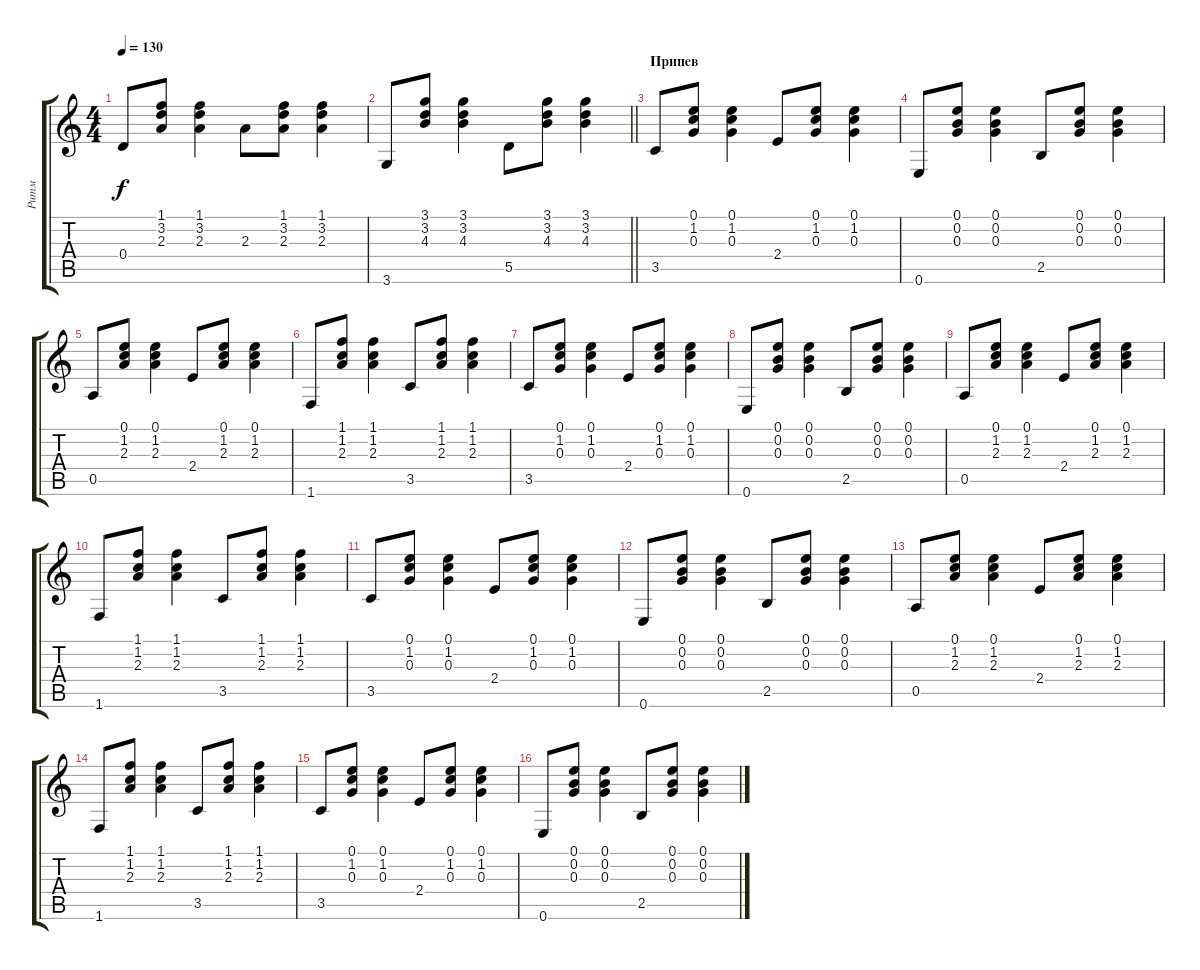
\track ("Ритм" "Ритм") {instrument acousticguitarsteel}
\staff {score tabs}
\tuning (E4 B3 G3 D3 A2 E2) {hide}
\ts (4 4)
\tempo 130
\clef g2
\ks c
0.4.8{dy f} (1.1 3.2 2.3).8 (1.1 3.2 2.3).4 2.3.8 (1.1 3.2 2.3).8 (1.1 3.2 2.3).4 |
\barLineRight lightlight
3.6.8 (3.1 3.2 4.3).8 (3.1 3.2 4.3).4 5.5.8 (3.1 3.2 4.3).8 (3.1 3.2 4.3).4 |
\section ("" "Припев")
3.5.8 (0.1 1.2 0.3).8 (0.1 1.2 0.3).4 2.4.8 (0.1 1.2 0.3).8 (0.1 1.2 0.3).4 |
0.6.8 (0.1 0.2 0.3).8 (0.1 0.2 0.3).4 2.5.8 (0.1 0.2 0.3).8 (0.1 0.2 0.3).4 |
0.5.8 (0.1 1.2 2.3).8 (0.1 1.2 2.3).4 2.4.8 (0.1 1.2 2.3).8 (0.1 1.2 2.3).4 |
1.6.8 (1.1 1.2 2.3).8 (1.1 1.2 2.3).4 3.5.8 (1.1 1.2 2.3).8 (1.1 1.2 2.3).4 |
3.5.8 (0.1 1.2 0.3).8 (0.1 1.2 0.3).4 2.4.8 (0.1 1.2 0.3).8 (0.1 1.2 0.3).4 |
0.6.8 (0.1 0.2 0.3).8 (0.1 0.2 0.3).4 2.5.8 (0.1 0.2 0.3).8 (0.1 0.2 0.3).4 |
0.5.8 (0.1 1.2 2.3).8 (0.1 1.2 2.3).4 2.4.8 (0.1 1.2 2.3).8 (0.1 1.2 2.3).4 |
1.6.8 (1.1 1.2 2.3).8 (1.1 1.2 2.3).4 3.5.8 (1.1 1.2 2.3).8 (1.1 1.2 2.3).4 |
3.5.8 (0.1 1.2 0.3).8 (0.1 1.2 0.3).4 2.4.8 (0.1 1.2 0.3).8 (0.1 1.2 0.3).4 |
0.6.8 (0.1 0.2 0.3).8 (0.1 0.2 0.3).4 2.5.8 (0.1 0.2 0.3).8 (0.1 0.2 0.3).4 |
0.5.8 (0.1 1.2 2.3).8 (0.1 1.2 2.3).4 2.4.8 (0.1 1.2 2.3).8 (0.1 1.2 2.3).4 |
1.6.8 (1.1 1.2 2.3).8 (1.1 1.2 2.3).4 3.5.8 (1.1 1.2 2.3).8 (1.1 1.2 2.3).4 |
3.5.8 (0.1 1.2 0.3).8 (0.1 1.2 0.3).4 2.4.8 (0.1 1.2 0.3).8 (0.1 1.2 0.3).4 |
0.6.8 (0.1 0.2 0.3).8 (0.1 0.2 0.3).4 2.5.8 (0.1 0.2 0.3).8 (0.1 0.2 0.3).4
